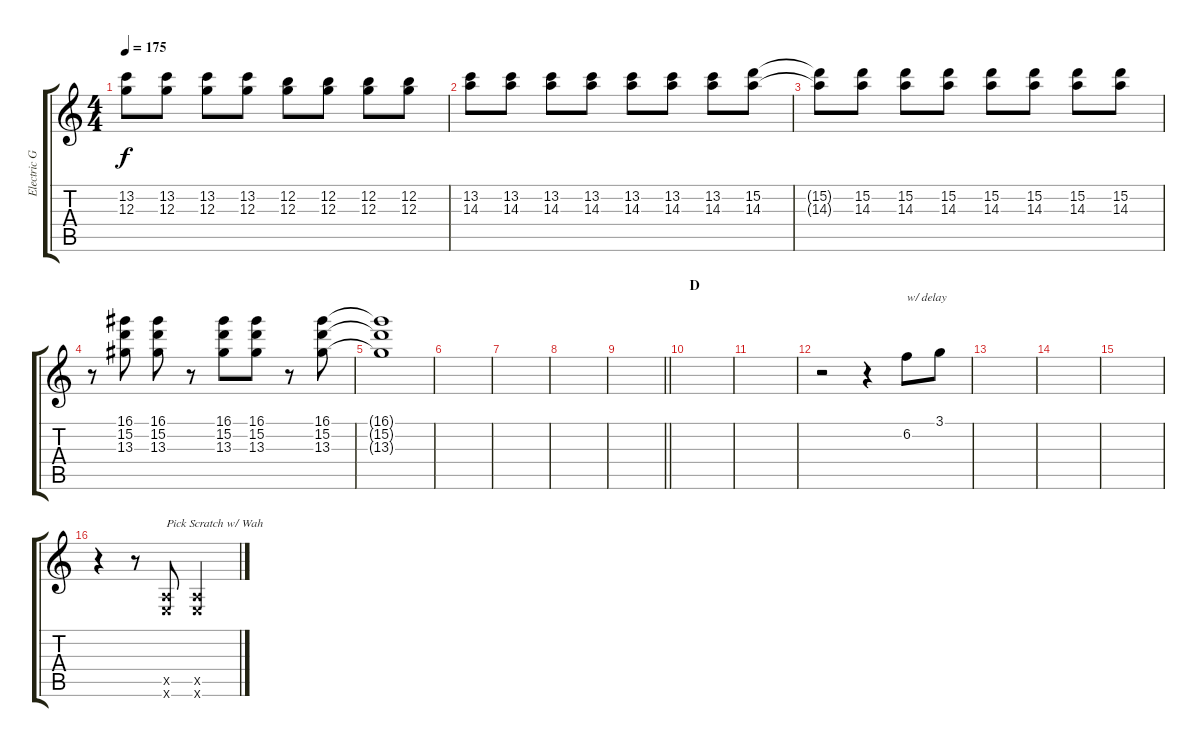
\track ("Electric Guitar III" "Electric G") {instrument distortionguitar}
\staff {score tabs}
\tuning (E4 B3 G3 D3 A2 E2) {hide}
\ts (4 4)
\tempo 175
\clef g2
\ks c
(13.2 12.3).8{dy f} (13.2 12.3).8 (13.2 12.3).8 (13.2 12.3).8 (12.2 12.3).8 (12.2 12.3).8 (12.2 12.3).8 (12.2 12.3).8 |
(13.2 14.3).8 (13.2 14.3).8 (13.2 14.3).8 (13.2 14.3).8 (13.2 14.3).8 (13.2 14.3).8 (13.2 14.3).8 (15.2 14.3).8 |
(15.2{t} 14.3{t}).8 (15.2 14.3).8 (15.2 14.3).8 (15.2 14.3).8 (15.2 14.3).8 (15.2 14.3).8 (15.2 14.3).8 (15.2 14.3).8 |
r.8 (16.1 15.2 13.3).8 (16.1 15.2 13.3).8 r.8 (16.1 15.2 13.3).8 (16.1 15.2 13.3).8 r.8 (16.1 15.2 13.3).8 |
(16.1{t} 15.2{t} 13.3{t}).1 |
|
|
|
\barLineRight lightlight
|
\section ("" "D")
|
|
r.2 r.4 6.2.8{txt "w/ delay"} 3.1.8 |
|
|
|
r.4 r.8 (0.5{x} 0.6{x}).8{txt "Pick Scratch w/ Wah"} (0.5{x} 0.6{x}).2
